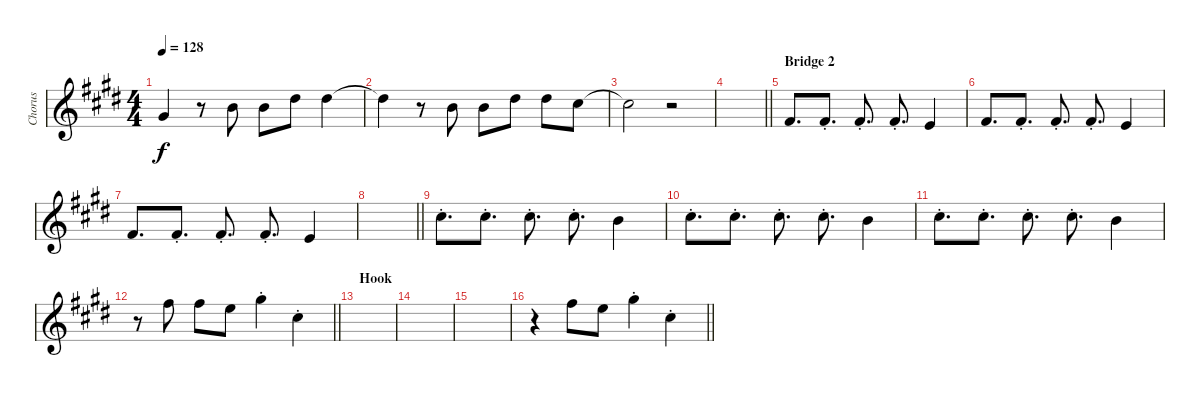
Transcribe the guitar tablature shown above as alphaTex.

\track ("Chorus" "Chorus") {instrument acousticguitarsteel}
\staff {score}
\tuning (E4 B3 G3 D3 A2 E2) {hide}
\ts (4 4)
\tempo 128
\clef g2
\ks c#minor
1.3{t}.4{dy f} r.8 0.2.8 0.2.8 4.2.8 4.2.4 |
4.2{t}.4 r.8 0.2.8 0.2.8 4.2.8 4.2.8 2.2.8 |
2.2{t}.2 r.2 |
\barLineRight lightlight
|
\section ("" "Bridge 2")
4.4.8{d} 4.4{st}.8{d} 4.4{st}.8{d} 4.4{st}.8{d} 2.4.4 |
4.4.8{d} 4.4{st}.8{d} 4.4{st}.8{d} 4.4{st}.8{d} 2.4.4 |
4.4.8{d} 4.4{st}.8{d} 4.4{st}.8{d} 4.4{st}.8{d} 2.4.4 |
\barLineRight lightlight
|
2.2{st}.8{d} 2.2{st}.8{d} 2.2{st}.8{d} 2.2{st}.8{d} 0.2.4 |
2.2{st}.8{d} 2.2{st}.8{d} 2.2{st}.8{d} 2.2{st}.8{d} 0.2.4 |
2.2{st}.8{d} 2.2{st}.8{d} 2.2{st}.8{d} 2.2{st}.8{d} 0.2.4 |
\barLineRight lightlight
r.8 2.1.8 2.1.8 0.1.8 4.1{st}.4 2.2{st}.4 |
\section ("" "Hook")
|
|
|
\barLineRight lightlight
r.4 2.1.8 0.1.8 4.1{st}.4 2.2{st}.4
